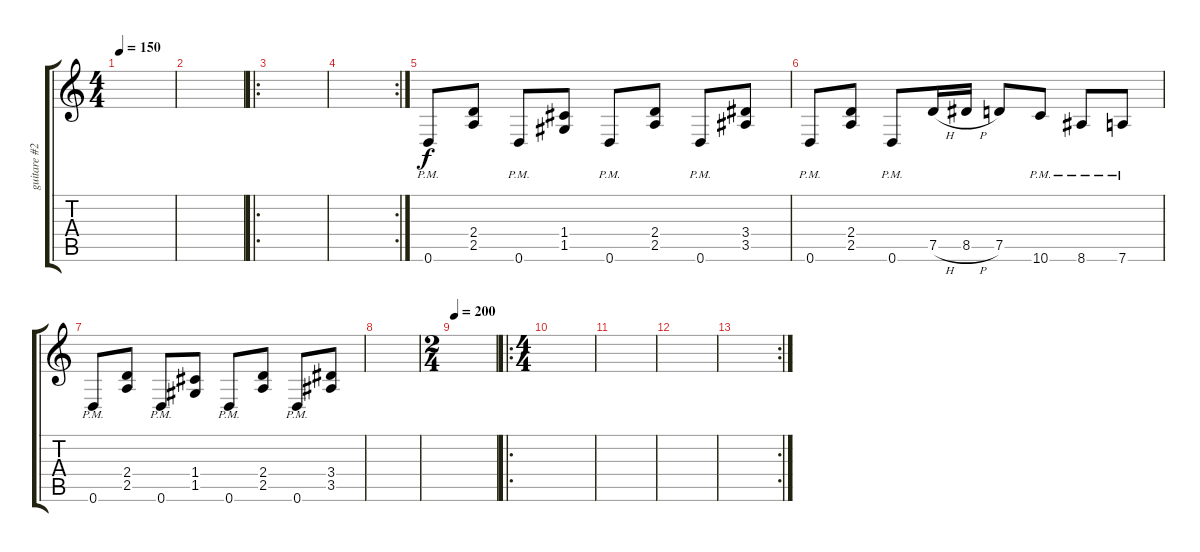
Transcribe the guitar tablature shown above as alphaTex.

\track ("guitare #2" "guitare #2") {instrument distortionguitar}
\staff {score tabs}
\tuning (D4 A3 F3 C3 G2 D2) {hide}
\ts (4 4)
\tempo 150
\clef g2
\ks c
|
|
\ro
|
\rc 2
|
0.6{pm}.8 (2.4 2.5).8 0.6{pm}.8 (1.4 1.5).8 0.6{pm}.8 (2.4 2.5).8 0.6{pm}.8 (3.4 3.5).8 |
0.6{pm}.8 (2.4 2.5).8 0.6{pm}.8 7.5{h}.16 8.5{h}.16 7.5.8 10.6{pm}.8 8.6{pm}.8 7.6{pm}.8 |
0.6{pm}.8 (2.4 2.5).8 0.6{pm}.8 (1.4 1.5).8 0.6{pm}.8 (2.4 2.5).8 0.6{pm}.8 (3.4 3.5).8 |
|
\ts (2 4)
\tempo 200
|
\ro
\ts (4 4)
|
|
|
\rc 2
